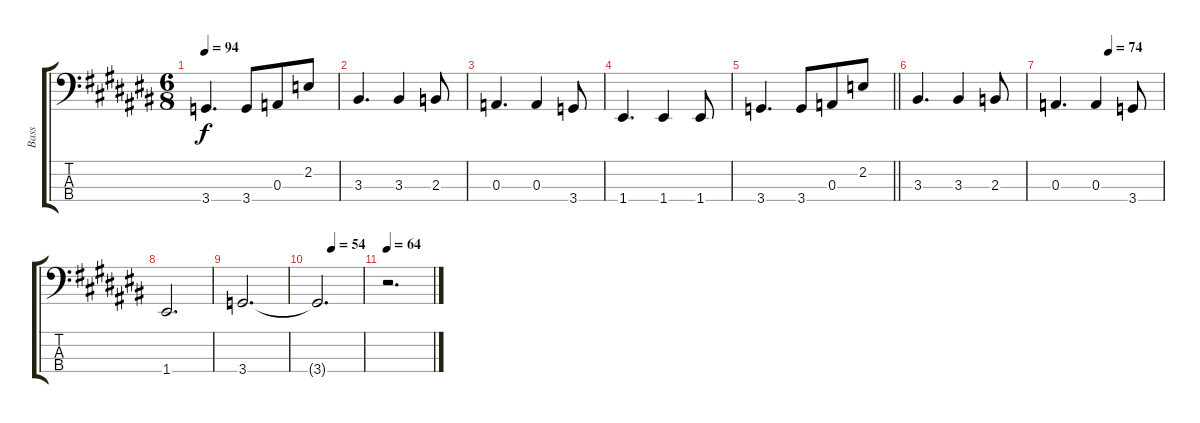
\track ("Bass" "Bass") {instrument electricbassfinger}
\staff {score tabs}
\tuning (G2 D2 A1 E1) {hide}
\ts (6 8)
\tempo 94
\clef f4
\ks c#
3.4.4{d dy f} 3.4.8 0.3.8 2.2.8 |
3.3.4{d} 3.3.4 2.3.8 |
0.3.4{d} 0.3.4 3.4.8 |
1.4.4{d} 1.4.4 1.4.8 |
\barLineRight lightlight
3.4.4{d} 3.4.8 0.3.8 2.2.8 |
3.3.4{d} 3.3.4 2.3.8 |
\tempo (74 0.5)
0.3.4{d} 0.3.4 3.4.8 |
1.4.2{d} |
3.4.2{d} |
\tempo (54 0.3333333333333333)
3.4{t}.2{d} |
\tempo 64
r.2{d}
